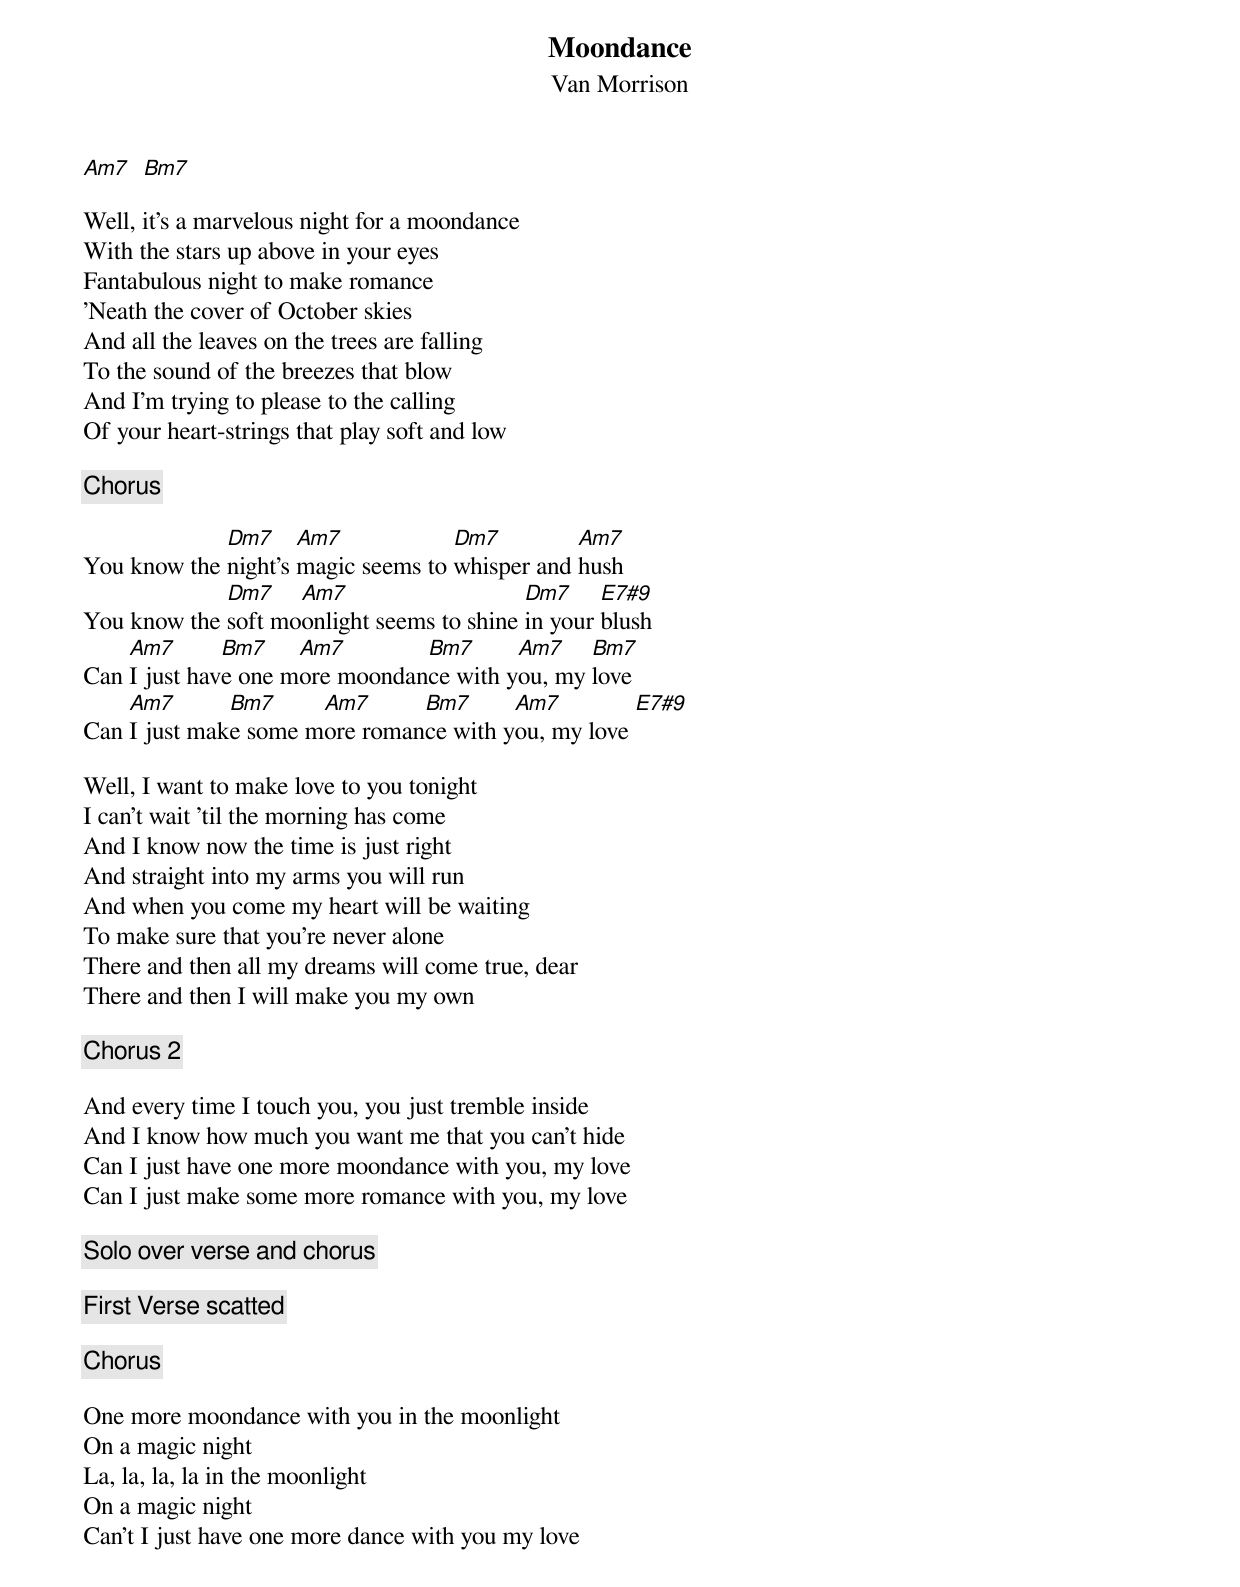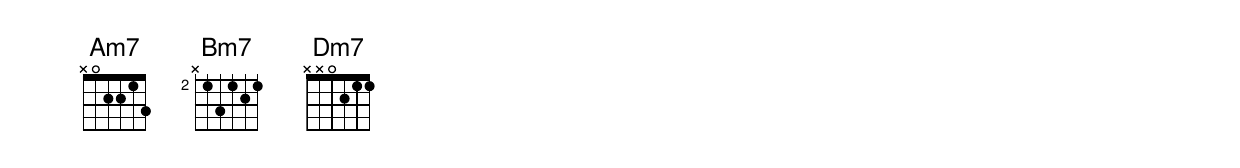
{title:Moondance}
{subtitle:Van Morrison}
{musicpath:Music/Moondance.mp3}
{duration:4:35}
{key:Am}

[Am7]  [Bm7]

Well, it's a marvelous night for a moondance
With the stars up above in your eyes
Fantabulous night to make romance
'Neath the cover of October skies
And all the leaves on the trees are falling
To the sound of the breezes that blow
And I'm trying to please to the calling
Of your heart-strings that play soft and low

{c:Chorus}

You know the [Dm7]night's [Am7]magic seems to [Dm7]whisper and [Am7]hush
You know the [Dm7]soft mo[Am7]onlight seems to shine [Dm7]in your [E7#9]blush
Can [Am7]I just hav[Bm7]e one m[Am7]ore moondan[Bm7]ce with y[Am7]ou, my [Bm7]love
Can [Am7]I just mak[Bm7]e some m[Am7]ore roman[Bm7]ce with y[Am7]ou, my love [E7#9]

Well, I want to make love to you tonight
I can't wait 'til the morning has come
And I know now the time is just right
And straight into my arms you will run
And when you come my heart will be waiting
To make sure that you're never alone
There and then all my dreams will come true, dear
There and then I will make you my own

{c:Chorus 2}

And every time I touch you, you just tremble inside
And I know how much you want me that you can't hide
Can I just have one more moondance with you, my love
Can I just make some more romance with you, my love

{c:Solo over verse and chorus}

{c:First Verse scatted}

{c:Chorus}

One more moondance with you in the moonlight
On a magic night
La, la, la, la in the moonlight
On a magic night
Can't I just have one more dance with you my love
